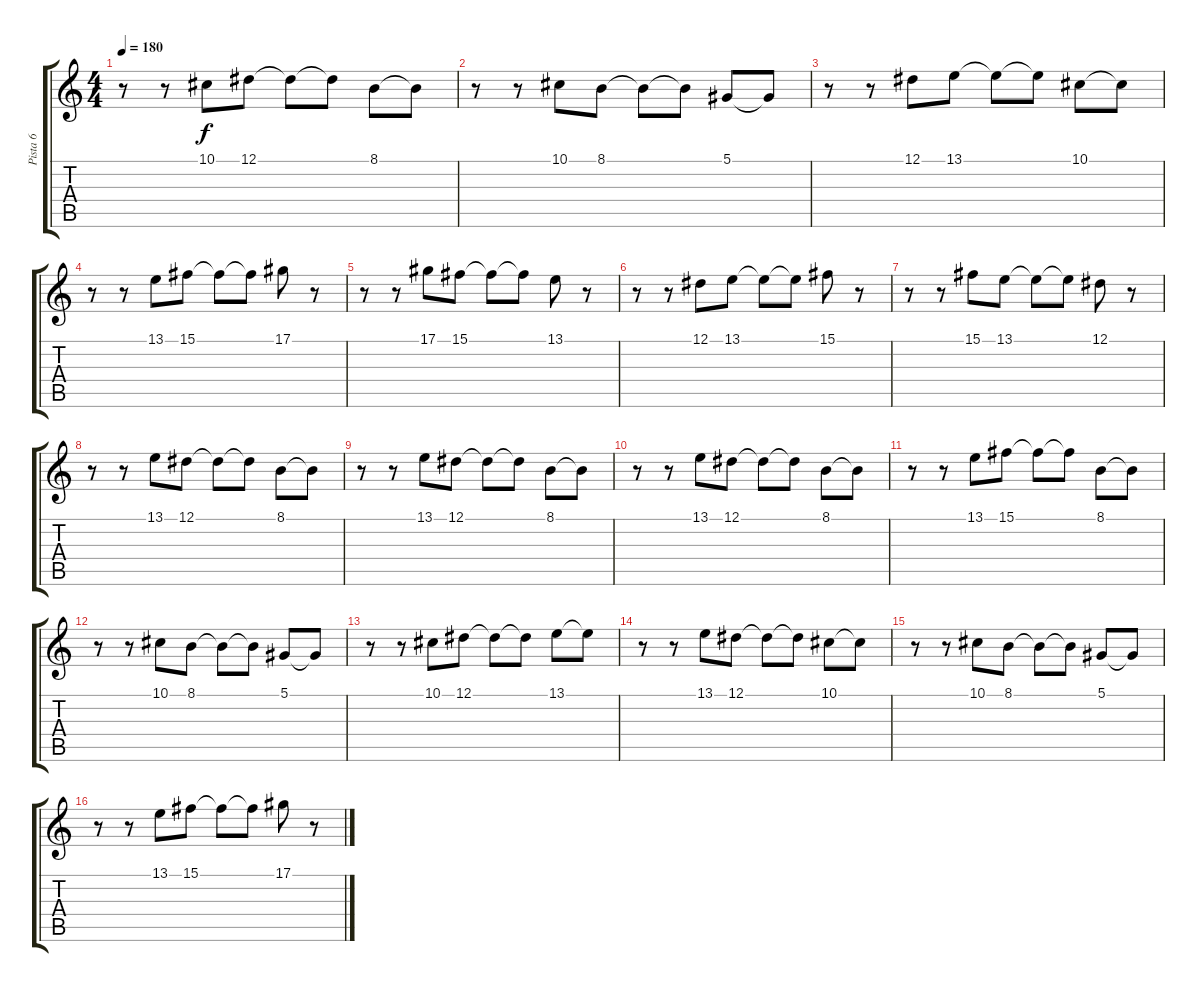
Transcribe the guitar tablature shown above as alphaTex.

\track ("Pista 6" "Pista 6") {instrument lead6voice}
\staff {score tabs}
\tuning (Eb4 Bb3 Gb3 Db3 Ab2 Eb2) {hide}
\ts (4 4)
\tempo 180
\clef g2
\ks c
r.8{dy f} r.8 10.1.8 12.1.8 12.1{t}.8 12.1{t}.8 8.1.8 8.1{t}.8 |
r.8 r.8 10.1.8 8.1.8 8.1{t}.8 8.1{t}.8 5.1.8 5.1{t}.8 |
r.8 r.8 12.1.8 13.1.8 13.1{t}.8 13.1{t}.8 10.1.8 10.1{t}.8 |
r.8 r.8 13.1.8 15.1.8 15.1{t}.8 15.1{t}.8 17.1.8 r.8 |
r.8 r.8 17.1.8 15.1.8 15.1{t}.8 15.1{t}.8 13.1.8 r.8 |
r.8 r.8 12.1.8 13.1.8 13.1{t}.8 13.1{t}.8 15.1.8 r.8 |
r.8 r.8 15.1.8 13.1.8 13.1{t}.8 13.1{t}.8 12.1.8 r.8 |
r.8 r.8 13.1.8 12.1.8 12.1{t}.8 12.1{t}.8 8.1.8 8.1{t}.8 |
r.8 r.8 13.1.8 12.1.8 12.1{t}.8 12.1{t}.8 8.1.8 8.1{t}.8 |
r.8 r.8 13.1.8 12.1.8 12.1{t}.8 12.1{t}.8 8.1.8 8.1{t}.8 |
r.8 r.8 13.1.8 15.1.8 15.1{t}.8 15.1{t}.8 8.1.8 8.1{t}.8 |
r.8 r.8 10.1.8 8.1.8 8.1{t}.8 8.1{t}.8 5.1.8 5.1{t}.8 |
r.8 r.8 10.1.8 12.1.8 12.1{t}.8 12.1{t}.8 13.1.8 13.1{t}.8 |
r.8 r.8 13.1.8 12.1.8 12.1{t}.8 12.1{t}.8 10.1.8 10.1{t}.8 |
r.8 r.8 10.1.8 8.1.8 8.1{t}.8 8.1{t}.8 5.1.8 5.1{t}.8 |
r.8 r.8 13.1.8 15.1.8 15.1{t}.8 15.1{t}.8 17.1.8 r.8
